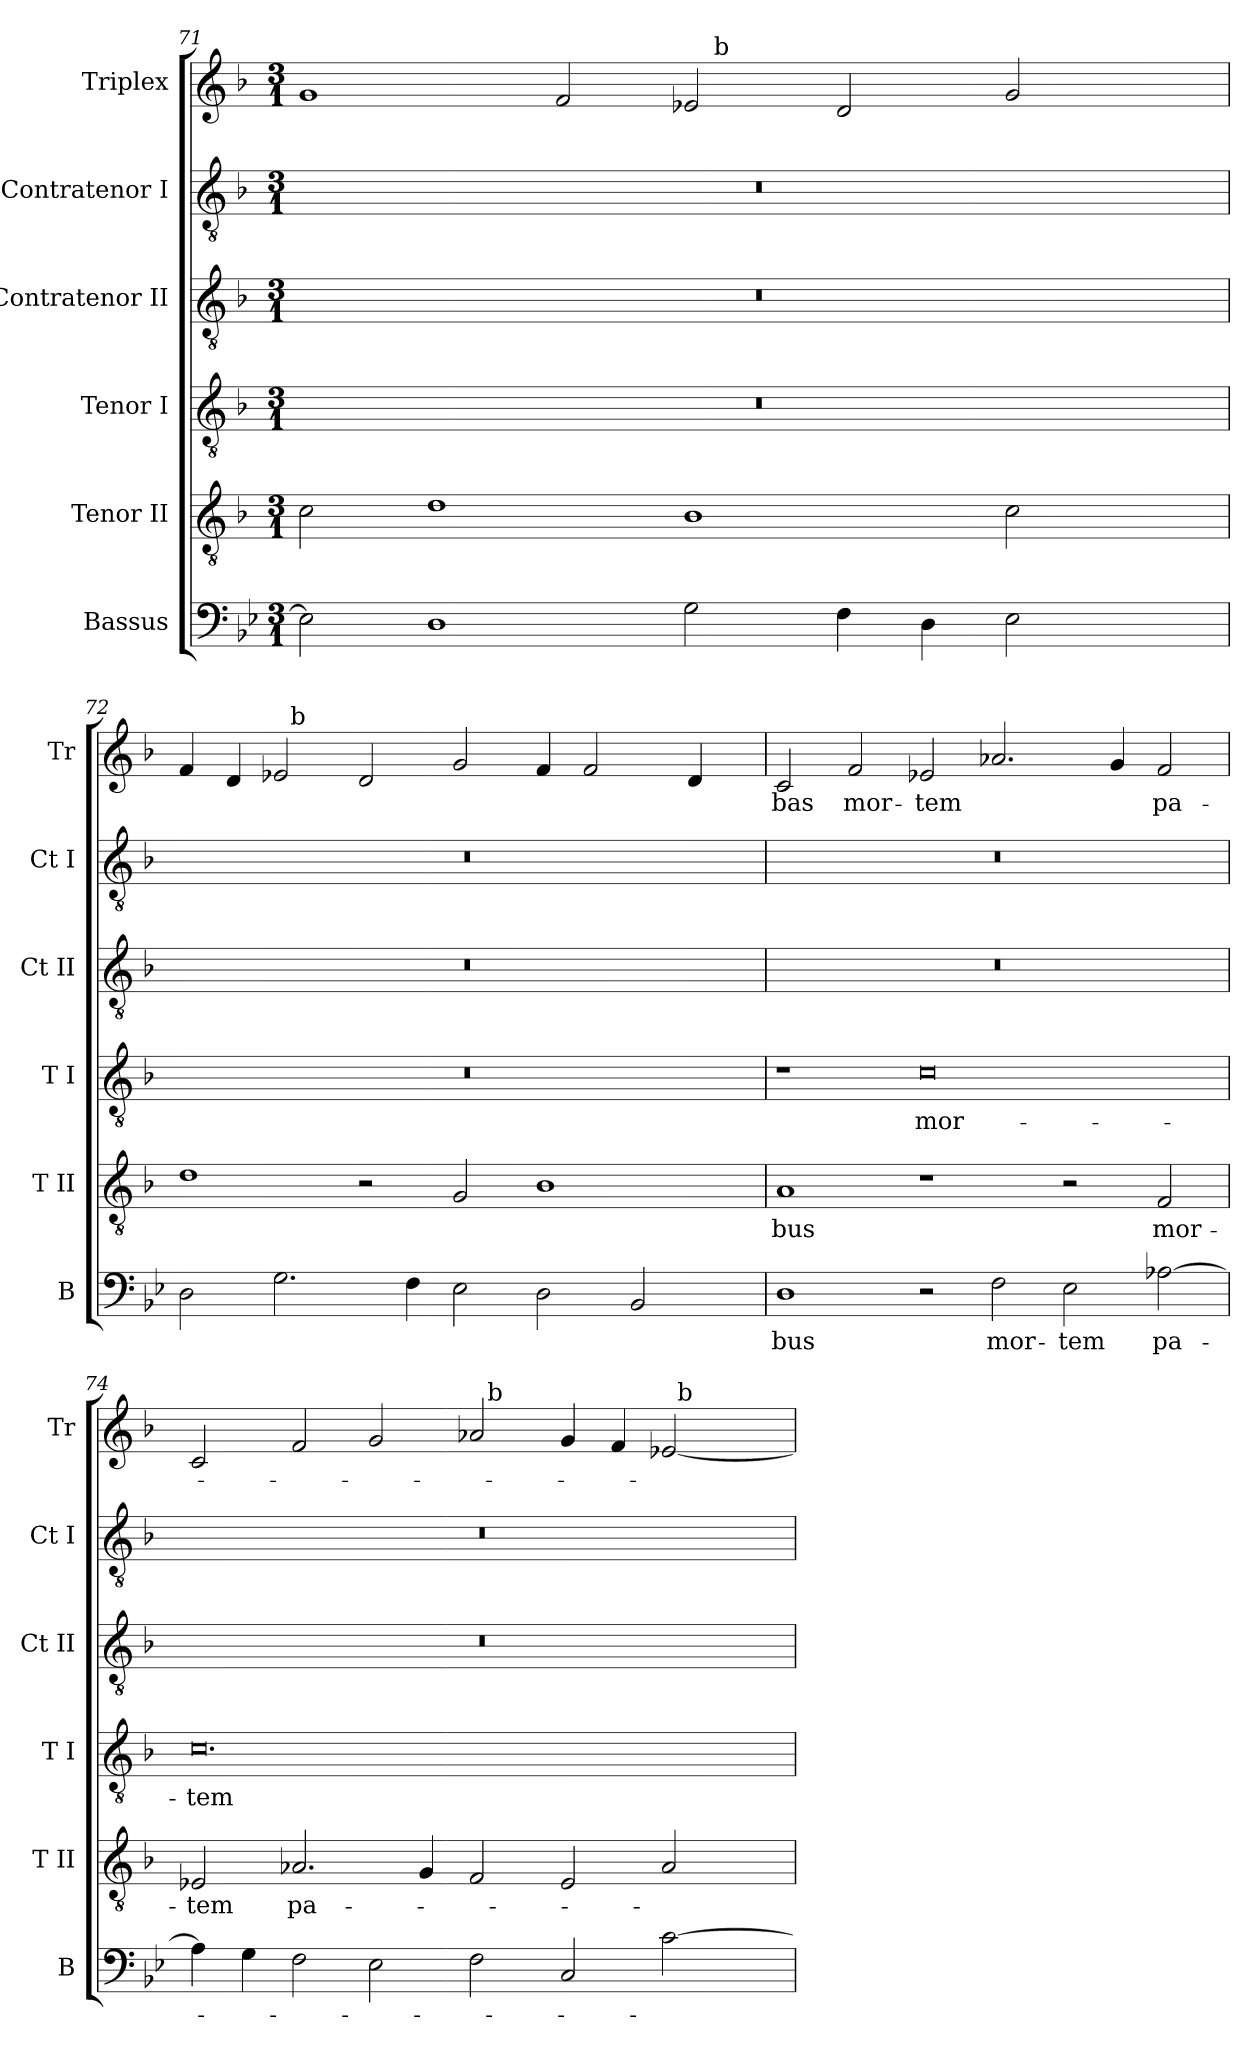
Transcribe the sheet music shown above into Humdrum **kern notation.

**kern	**text	**kern	**text	**kern	**text	**kern	**kern	**kern	**text
*part6	*part6	*part5	*part5	*part4	*part4	*part3	*part2	*part1	*part1
*staff6	*staff6	*staff5	*staff5	*staff4	*staff4	*staff3	*staff2	*staff1	*staff1
*I"Bassus	*	*I"Tenor II	*	*I"Tenor I	*	*I"Contratenor II	*I"Contratenor I	*I"Triplex	*
*I'B	*	*I'T II	*	*I'T I	*	*I'Ct II	*I'Ct I	*I'Tr	*
*clefF4	*	*clefGv2	*	*clefGv2	*	*clefGv2	*clefGv2	*clefG2	*
*	*	*ITrd7c12	*	*ITrd7c12	*	*ITrd7c12	*ITrd7c12	*	*
*k[b-e-]	*	*k[b-]	*	*k[b-]	*	*k[b-]	*k[b-]	*k[b-]	*
*B-:	*	*F:	*	*F:	*	*F:	*F:	*F:	*
*M3/1	*	*M3/1	*	*M3/1	*	*M3/1	*M3/1	*M3/1	*
=71	=71	=71	=71	=71	=71	=71	=71	=71	=71
!	!	!	!	!LO:N:vis=1	!	!LO:N:vis=1	!LO:N:vis=1	!	!
*	*	*	*	*	*	*	*	*^	*
2E-i\]	.	2Ci\	.	0.r	.	0.r	0.r	1gi	1ryy	.
1Di	.	1Di	.	.	.	.	.	.	.	.
.	.	.	.	.	.	.	.	2fi/	2ryy	.
2Gi\	.	1BB-i	.	.	.	.	.	2e-i/	32ryy	.
.	.	.	.	.	.	.	.	.	256ryy	.
!	!	!	!	!	!	!	!	!	!LO:TX:a:t=b	!
.	.	.	.	.	.	.	.	.	1ryy	.
4Fi\	.	.	.	.	.	.	.	2di/	.	.
4Di\	.	.	.	.	.	.	.	.	.	.
2E-i\	.	2Ci\	.	.	.	.	.	2gi/	.	.
.	.	.	.	.	.	.	.	.	4ryy	.
.	.	.	.	.	.	.	.	.	8ryy	.
.	.	.	.	.	.	.	.	.	16ryy	.
.	.	.	.	.	.	.	.	.	64..ryy	.
=72`	=72`	=72`	=72`	=72`	=72`	=72`	=72`	=72`	=72`	=72`
!	!	!	!	!LO:N:vis=1	!	!LO:N:vis=1	!LO:N:vis=1	!	!	!
2Di\	.	1Di	.	0.r	.	0.r	0.r	4fi/	2ryy	.
.	.	.	.	.	.	.	.	4di/	.	.
2.Gi\	.	.	.	.	.	.	.	2e-i/	32ryy	.
.	.	.	.	.	.	.	.	.	256ryy	.
!	!	!	!	!	!	!	!	!	!LO:TX:a:t=b	!
.	.	.	.	.	.	.	.	.	1ryy	.
.	.	2r	.	.	.	.	.	2di/	.	.
4Fi\	.	.	.	.	.	.	.	.	.	.
2E-i\	.	2GGi/	.	.	.	.	.	2gi/	.	.
.	.	.	.	.	.	.	.	.	1ryy	.
2Di\	.	1BB-i	.	.	.	.	.	4fi/	.	.
.	.	.	.	.	.	.	.	2fi/	.	.
2BB-i/	.	.	.	.	.	.	.	.	.	.
.	.	.	.	.	.	.	.	.	4ryy	.
.	.	.	.	.	.	.	.	4di/	.	.
.	.	.	.	.	.	.	.	.	8ryy	.
.	.	.	.	.	.	.	.	.	16ryy	.
.	.	.	.	.	.	.	.	.	64..ryy	.
*	*	*	*	*	*	*	*	*v	*v	*
!!LO:LB:g=z
=73`	=73`	=73`	=73`	=73`	=73`	=73`	=73`	=73`	=73`
*	*	*	*	*	*	*	*	*^	*
!	!LO:LY:b:color=#000000	!	!	!	!	!	!	!	!	!
*	*	*	*	*	*	*	*	*v	*v	*
*	*	*	*	*	*	*	*	*^	*
!	!	!	!LO:LY:b:color=#000000	!	!	!LO:N:vis=1	!LO:N:vis=1	!	!	!
*	*	*	*	*	*	*	*	*v	*v	*
*	*	*	*	*	*	*	*	*^	*
!	!	!	!	!	!	!	!	!	!	!LO:LY:b:color=#000000
*	*	*	*	*	*	*	*	*v	*v	*
1Di	-bus	1AAi	-bus	1r	.	0.r	0.r	2ci/	-bas
!	!	!	!	!	!	!	!	!	!LO:LY:b:color=#000000
.	.	.	.	.	.	.	.	2fi/	mor-
!	!	!	!	!	!LO:LY:b:color=#000000	!	!	!	!
!	!	!	!	!	!	!	!	!	!LO:LY:b:color=#000000
2r	.	1r	.	0Ci	mor-	.	.	2e-Xi/	-tem
!	!LO:LY:b:color=#000000	!	!	!	!	!	!	!	!
2Fi\	mor-	.	.	.	.	.	.	2.a-Xi/	.
!	!LO:LY:b:color=#000000	!	!	!	!	!	!	!	!
2E-i\	-tem	2r	.	.	.	.	.	.	.
.	.	.	.	.	.	.	.	4gi/	.
!	!LO:LY:b:color=#000000	!	!	!	!	!	!	!	!
!	!	!	!LO:LY:b:color=#000000	!	!	!	!	!	!
!	!	!	!	!	!	!	!	!	!LO:LY:b:color=#000000
[>2A-Xi\	pa-	2FFi/	mor-	.	.	.	.	2fi/	pa-
=74`	=74`	=74`	=74`	=74`	=74`	=74`	=74`	=74`	=74`
!	!	!	!LO:LY:b:color=#000000	!	!	!	!	!	!
!	!	!	!	!	!LO:LY:b:color=#000000	!LO:N:vis=1	!LO:N:vis=1	!	!
*	*	*	*	*	*	*	*	*^	*
4A-i\]	.	2EE-Xi/	-tem	0.Ci	-tem	0.r	0.r	2ci/	1ryy	.
4Gi\	.	.	.	.	.	.	.	.	.	.
!	!	!	!LO:LY:b:color=#000000	!	!	!	!	!	!	!
2Fi\	.	2.AA-Xi/	pa-	.	.	.	.	2fi/	.	.
2E-i\	.	.	.	.	.	.	.	2gi/	2ryy	.
.	.	4GGi/	.	.	.	.	.	.	.	.
2Fi\	.	2FFi/	.	.	.	.	.	2a-i/	32ryy	.
.	.	.	.	.	.	.	.	.	256ryy	.
!	!	!	!	!	!	!	!	!	!LO:TX:a:t=b	!
.	.	.	.	.	.	.	.	.	1ryy	.
2Ci/	.	2EE-i/	.	.	.	.	.	4gi/	.	.
.	.	.	.	.	.	.	.	4fi/	.	.
[>2ci\	.	2AA-i/	.	.	.	.	.	[<2e-i/	.	.
!	!	!	!	!	!	!	!	!	!LO:TX:a:t=b	!
.	.	.	.	.	.	.	.	.	4ryy	.
.	.	.	.	.	.	.	.	.	8ryy	.
.	.	.	.	.	.	.	.	.	16ryy	.
.	.	.	.	.	.	.	.	.	64..ryy	.
*	*	*	*	*	*	*	*	*v	*v	*
=`	=`	=`	=`	=`	=`	=`	=`	=`	=`
*-	*-	*-	*-	*-	*-	*-	*-	*-	*-
